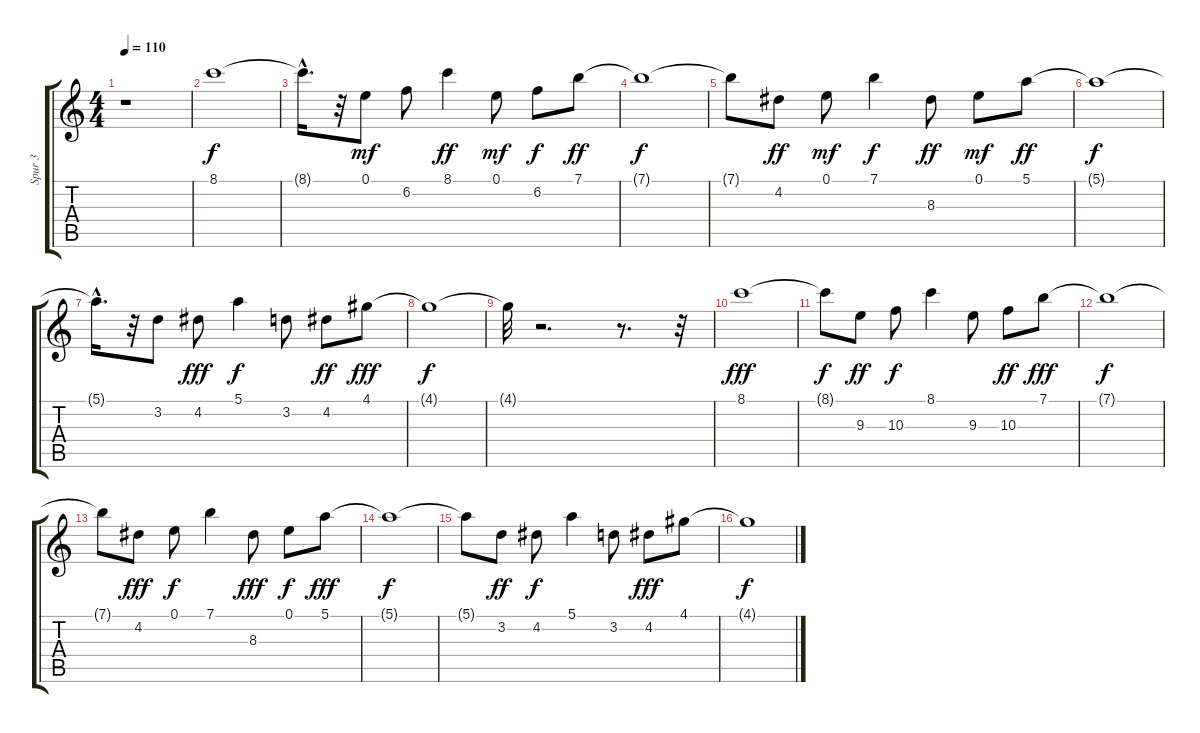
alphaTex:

\track ("Spur 3" "Spur 3") {instrument acousticguitarnylon}
\staff {score tabs}
\tuning (E4 B3 G3 D3 A2 E2) {hide}
\ts (4 4)
\tempo 110
\clef g2
\ks c
r.1{dy f instrument acousticguitarnylon} |
8.1.1 |
8.1{hac t}.16{d} r.32 0.1.8{dy mf} 6.2.8 8.1.4{dy ff} 0.1.8{dy mf} 6.2.8{dy f} 7.1.8{dy ff} |
7.1{t}.1{dy f} |
7.1{t}.8 4.2.8{dy ff} 0.1.8{dy mf} 7.1.4{dy f} 8.3.8{dy ff} 0.1.8{dy mf} 5.1.8{dy ff} |
5.1{t}.1{dy f} |
5.1{hac t}.16{d} r.32 3.2.8 4.2.8{dy fff} 5.1.4{dy f} 3.2.8 4.2.8{dy ff} 4.1.8{dy fff} |
4.1{t}.1{dy f} |
4.1{t}.32 r.2{d} r.8{d} r.32 |
8.1.1{dy fff instrument acousticguitarnylon} |
8.1{t}.8{dy f} 9.3.8{dy ff} 10.3.8{dy f} 8.1.4 9.3.8 10.3.8{dy ff} 7.1.8{dy fff} |
7.1{t}.1{dy f} |
7.1{t}.8 4.2.8{dy fff} 0.1.8{dy f} 7.1.4 8.3.8{dy fff} 0.1.8{dy f} 5.1.8{dy fff} |
5.1{t}.1{dy f} |
5.1{t}.8 3.2.8{dy ff} 4.2.8{dy f} 5.1.4 3.2.8 4.2.8{dy fff} 4.1.8 |
4.1{t}.1{dy f}
